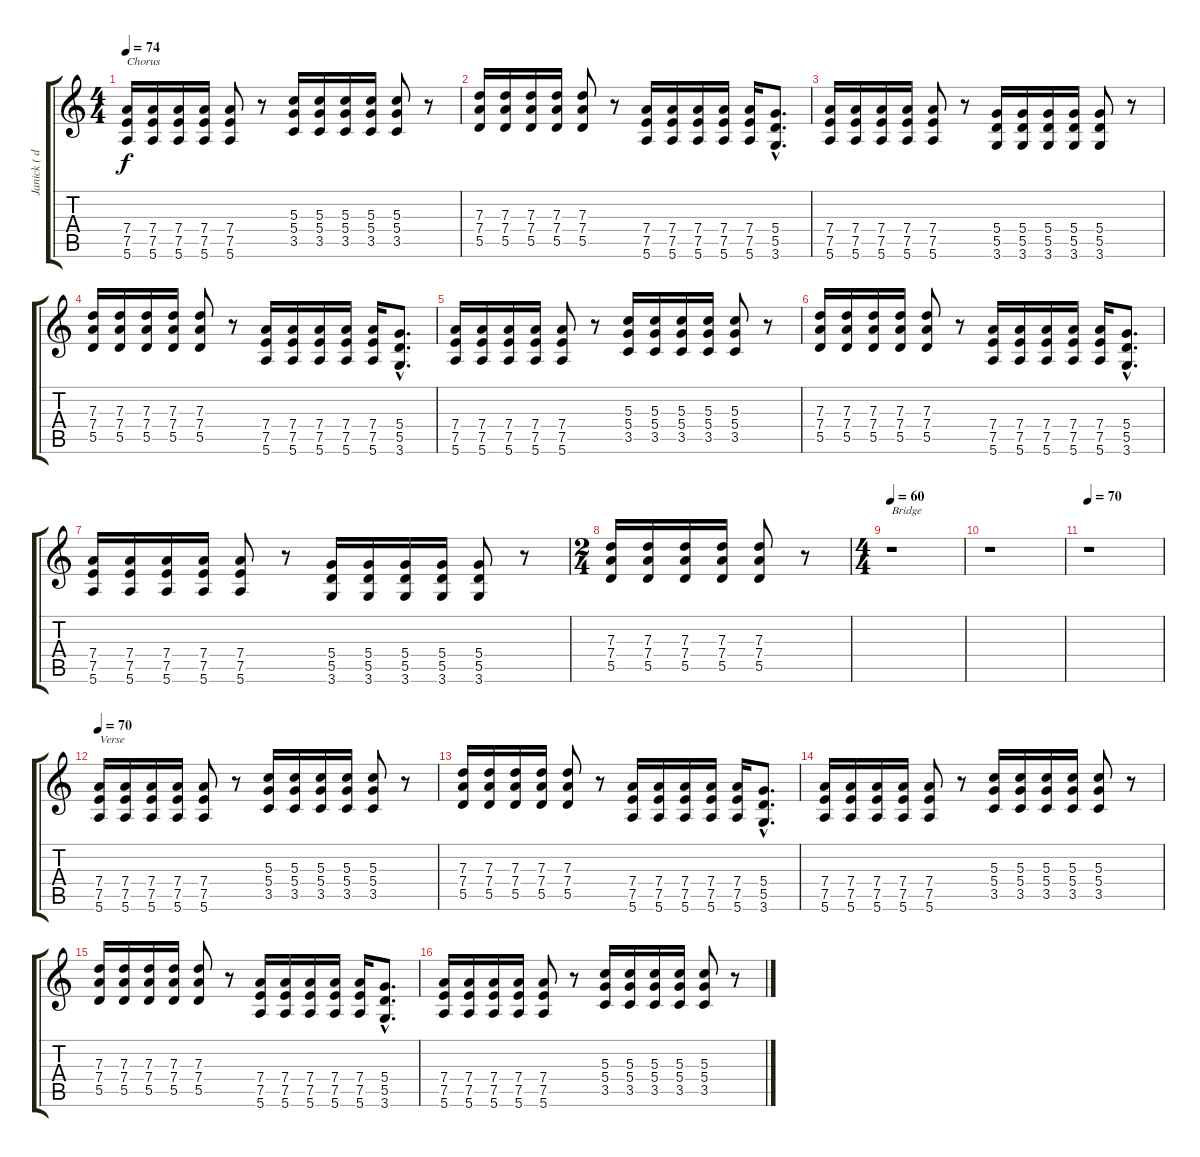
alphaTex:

\track ("Janick ( distortion )" "Janick ( d") {instrument distortionguitar}
\staff {score tabs}
\tuning (E4 B3 G3 D3 A2 E2) {hide}
\ts (4 4)
\tempo 74
\clef g2
\ks c
(7.4 7.5 5.6).16{txt "Chorus" dy f} (7.4 7.5 5.6).16 (7.4 7.5 5.6).16 (7.4 7.5 5.6).16 (7.4 7.5 5.6).8 r.8 (5.3 5.4 3.5).16 (5.3 5.4 3.5).16 (5.3 5.4 3.5).16 (5.3 5.4 3.5).16 (5.3 5.4 3.5).8 r.8 |
(7.3 7.4 5.5).16 (7.3 7.4 5.5).16 (7.3 7.4 5.5).16 (7.3 7.4 5.5).16 (7.3 7.4 5.5).8 r.8 (7.4 7.5 5.6).16 (7.4 7.5 5.6).16 (7.4 7.5 5.6).16 (7.4 7.5 5.6).16 (7.4 7.5 5.6).16 (5.4{hac} 5.5{hac} 3.6{hac}).8{d} |
(7.4 7.5 5.6).16 (7.4 7.5 5.6).16 (7.4 7.5 5.6).16 (7.4 7.5 5.6).16 (7.4 7.5 5.6).8 r.8 (5.4 5.5 3.6).16 (5.4 5.5 3.6).16 (5.4 5.5 3.6).16 (5.4 5.5 3.6).16 (5.4 5.5 3.6).8 r.8 |
(7.3 7.4 5.5).16 (7.3 7.4 5.5).16 (7.3 7.4 5.5).16 (7.3 7.4 5.5).16 (7.3 7.4 5.5).8 r.8 (7.4 7.5 5.6).16 (7.4 7.5 5.6).16 (7.4 7.5 5.6).16 (7.4 7.5 5.6).16 (7.4 7.5 5.6).16 (5.4{hac} 5.5{hac} 3.6{hac}).8{d} |
(7.4 7.5 5.6).16 (7.4 7.5 5.6).16 (7.4 7.5 5.6).16 (7.4 7.5 5.6).16 (7.4 7.5 5.6).8 r.8 (5.3 5.4 3.5).16 (5.3 5.4 3.5).16 (5.3 5.4 3.5).16 (5.3 5.4 3.5).16 (5.3 5.4 3.5).8 r.8 |
(7.3 7.4 5.5).16 (7.3 7.4 5.5).16 (7.3 7.4 5.5).16 (7.3 7.4 5.5).16 (7.3 7.4 5.5).8 r.8 (7.4 7.5 5.6).16 (7.4 7.5 5.6).16 (7.4 7.5 5.6).16 (7.4 7.5 5.6).16 (7.4 7.5 5.6).16 (5.4{hac} 5.5{hac} 3.6{hac}).8{d} |
(7.4 7.5 5.6).16 (7.4 7.5 5.6).16 (7.4 7.5 5.6).16 (7.4 7.5 5.6).16 (7.4 7.5 5.6).8 r.8 (5.4 5.5 3.6).16 (5.4 5.5 3.6).16 (5.4 5.5 3.6).16 (5.4 5.5 3.6).16 (5.4 5.5 3.6).8 r.8 |
\ts (2 4)
(7.3 7.4 5.5).16 (7.3 7.4 5.5).16 (7.3 7.4 5.5).16 (7.3 7.4 5.5).16 (7.3 7.4 5.5).8 r.8 |
\ts (4 4)
\tempo 67
\tempo 60
r.1{txt "Bridge"} |
r.1 |
\tempo 70
r.1 |
\tempo 70
(7.4 7.5 5.6).16{txt "Verse"} (7.4 7.5 5.6).16 (7.4 7.5 5.6).16 (7.4 7.5 5.6).16 (7.4 7.5 5.6).8 r.8 (5.3 5.4 3.5).16 (5.3 5.4 3.5).16 (5.3 5.4 3.5).16 (5.3 5.4 3.5).16 (5.3 5.4 3.5).8 r.8 |
(7.3 7.4 5.5).16 (7.3 7.4 5.5).16 (7.3 7.4 5.5).16 (7.3 7.4 5.5).16 (7.3 7.4 5.5).8 r.8 (7.4 7.5 5.6).16 (7.4 7.5 5.6).16 (7.4 7.5 5.6).16 (7.4 7.5 5.6).16 (7.4 7.5 5.6).16 (5.4{hac} 5.5{hac} 3.6{hac}).8{d} |
(7.4 7.5 5.6).16 (7.4 7.5 5.6).16 (7.4 7.5 5.6).16 (7.4 7.5 5.6).16 (7.4 7.5 5.6).8 r.8 (5.3 5.4 3.5).16 (5.3 5.4 3.5).16 (5.3 5.4 3.5).16 (5.3 5.4 3.5).16 (5.3 5.4 3.5).8 r.8 |
(7.3 7.4 5.5).16 (7.3 7.4 5.5).16 (7.3 7.4 5.5).16 (7.3 7.4 5.5).16 (7.3 7.4 5.5).8 r.8 (7.4 7.5 5.6).16 (7.4 7.5 5.6).16 (7.4 7.5 5.6).16 (7.4 7.5 5.6).16 (7.4 7.5 5.6).16 (5.4{hac} 5.5{hac} 3.6{hac}).8{d} |
(7.4 7.5 5.6).16 (7.4 7.5 5.6).16 (7.4 7.5 5.6).16 (7.4 7.5 5.6).16 (7.4 7.5 5.6).8 r.8 (5.3 5.4 3.5).16 (5.3 5.4 3.5).16 (5.3 5.4 3.5).16 (5.3 5.4 3.5).16 (5.3 5.4 3.5).8 r.8
